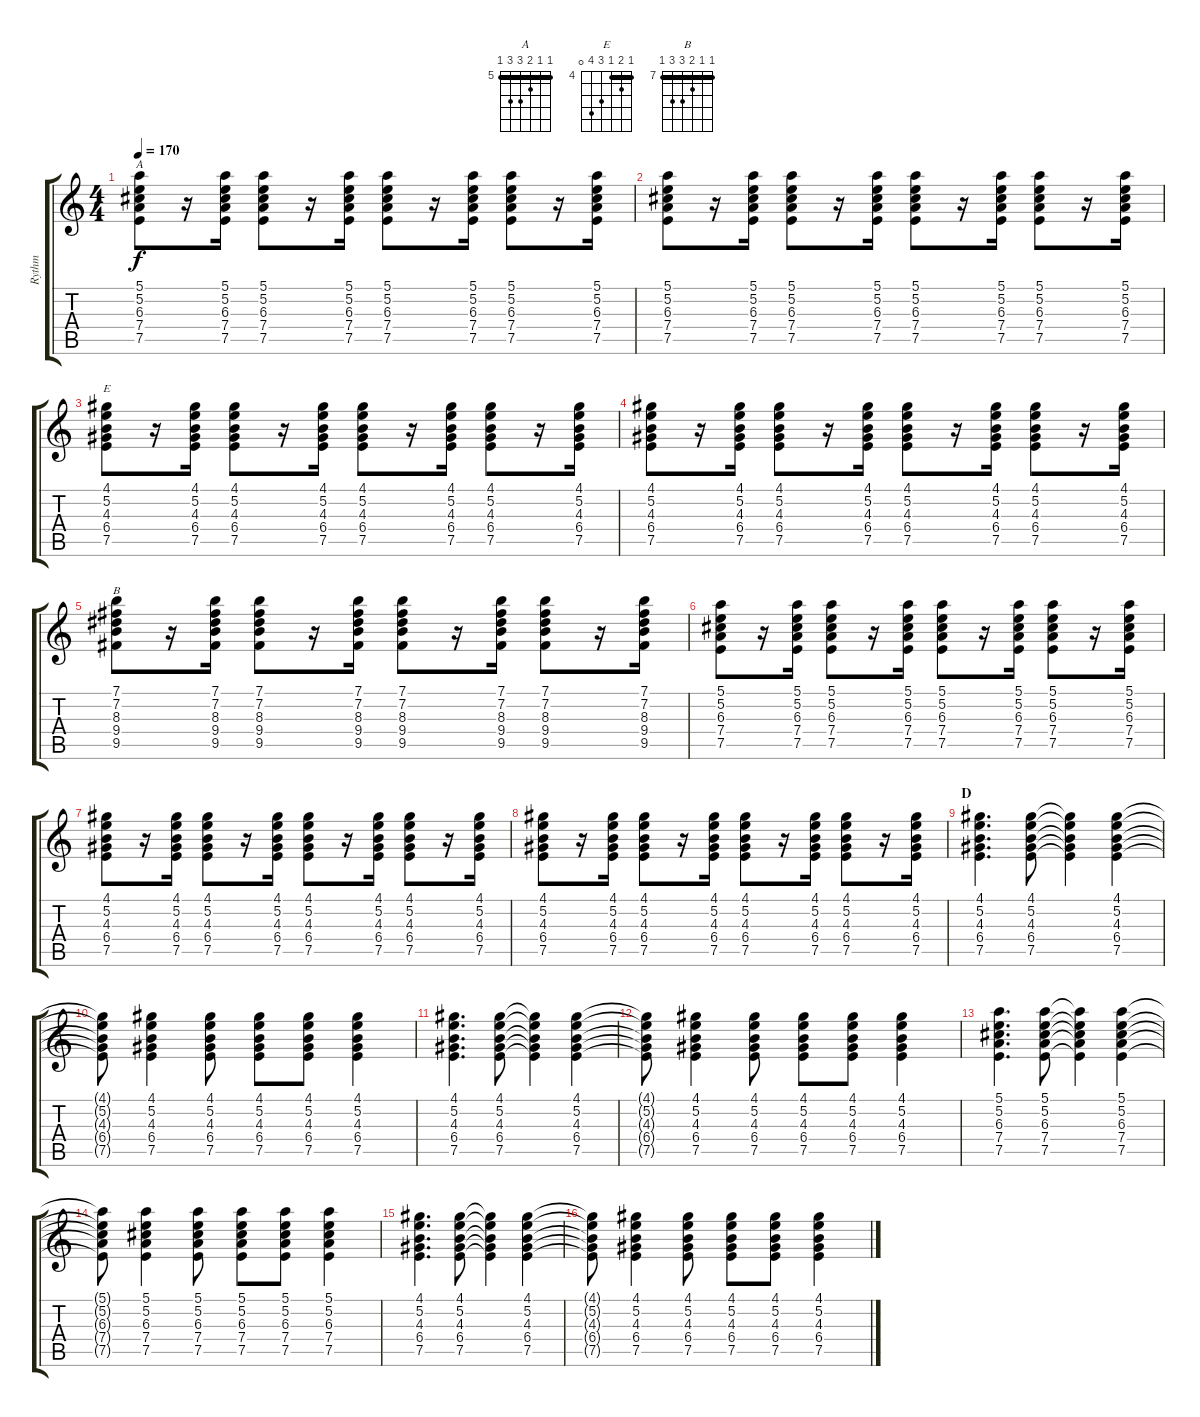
\track ("Rythm" "Rythm") {instrument acousticguitarsteel}
\staff {score tabs}
\tuning (E4 B3 G3 D3 A2 E2) {hide}
\chord ("A" 5 5 6 7 7 5) {firstfret 5 barre 5}
\chord ("E" 4 5 4 6 7 0) {firstfret 4 barre 4}
\chord ("B" 7 7 8 9 9 7) {firstfret 7 barre 7}
\ts (4 4)
\tempo 170
\clef g2
\ks c
(5.1 5.2 6.3 7.4 7.5).8{ch "A" dy f} r.16 (5.1 5.2 6.3 7.4 7.5).16 (5.1 5.2 6.3 7.4 7.5).8 r.16 (5.1 5.2 6.3 7.4 7.5).16 (5.1 5.2 6.3 7.4 7.5).8 r.16 (5.1 5.2 6.3 7.4 7.5).16 (5.1 5.2 6.3 7.4 7.5).8 r.16 (5.1 5.2 6.3 7.4 7.5).16 |
(5.1 5.2 6.3 7.4 7.5).8 r.16 (5.1 5.2 6.3 7.4 7.5).16 (5.1 5.2 6.3 7.4 7.5).8 r.16 (5.1 5.2 6.3 7.4 7.5).16 (5.1 5.2 6.3 7.4 7.5).8 r.16 (5.1 5.2 6.3 7.4 7.5).16 (5.1 5.2 6.3 7.4 7.5).8 r.16 (5.1 5.2 6.3 7.4 7.5).16 |
(4.1 5.2 4.3 6.4 7.5).8{ch "E"} r.16 (4.1 5.2 4.3 6.4 7.5).16 (4.1 5.2 4.3 6.4 7.5).8 r.16 (4.1 5.2 4.3 6.4 7.5).16 (4.1 5.2 4.3 6.4 7.5).8 r.16 (4.1 5.2 4.3 6.4 7.5).16 (4.1 5.2 4.3 6.4 7.5).8 r.16 (4.1 5.2 4.3 6.4 7.5).16 |
(4.1 5.2 4.3 6.4 7.5).8 r.16 (4.1 5.2 4.3 6.4 7.5).16 (4.1 5.2 4.3 6.4 7.5).8 r.16 (4.1 5.2 4.3 6.4 7.5).16 (4.1 5.2 4.3 6.4 7.5).8 r.16 (4.1 5.2 4.3 6.4 7.5).16 (4.1 5.2 4.3 6.4 7.5).8 r.16 (4.1 5.2 4.3 6.4 7.5).16 |
(7.1 7.2 8.3 9.4 9.5).8{ch "B"} r.16 (7.1 7.2 8.3 9.4 9.5).16 (7.1 7.2 8.3 9.4 9.5).8 r.16 (7.1 7.2 8.3 9.4 9.5).16 (7.1 7.2 8.3 9.4 9.5).8 r.16 (7.1 7.2 8.3 9.4 9.5).16 (7.1 7.2 8.3 9.4 9.5).8 r.16 (7.1 7.2 8.3 9.4 9.5).16 |
(5.1 5.2 6.3 7.4 7.5).8 r.16 (5.1 5.2 6.3 7.4 7.5).16 (5.1 5.2 6.3 7.4 7.5).8 r.16 (5.1 5.2 6.3 7.4 7.5).16 (5.1 5.2 6.3 7.4 7.5).8 r.16 (5.1 5.2 6.3 7.4 7.5).16 (5.1 5.2 6.3 7.4 7.5).8 r.16 (5.1 5.2 6.3 7.4 7.5).16 |
(4.1 5.2 4.3 6.4 7.5).8 r.16 (4.1 5.2 4.3 6.4 7.5).16 (4.1 5.2 4.3 6.4 7.5).8 r.16 (4.1 5.2 4.3 6.4 7.5).16 (4.1 5.2 4.3 6.4 7.5).8 r.16 (4.1 5.2 4.3 6.4 7.5).16 (4.1 5.2 4.3 6.4 7.5).8 r.16 (4.1 5.2 4.3 6.4 7.5).16 |
(4.1 5.2 4.3 6.4 7.5).8 r.16 (4.1 5.2 4.3 6.4 7.5).16 (4.1 5.2 4.3 6.4 7.5).8 r.16 (4.1 5.2 4.3 6.4 7.5).16 (4.1 5.2 4.3 6.4 7.5).8 r.16 (4.1 5.2 4.3 6.4 7.5).16 (4.1 5.2 4.3 6.4 7.5).8 r.16 (4.1 5.2 4.3 6.4 7.5).16 |
\section ("" "D")
(4.1 5.2 4.3 6.4 7.5).4{d} (4.1 5.2 4.3 6.4 7.5).8 (4.1{t} 5.2{t} 4.3{t} 6.4{t} 7.5{t}).4 (4.1 5.2 4.3 6.4 7.5).4 |
(4.1{t} 5.2{t} 4.3{t} 6.4{t} 7.5{t}).8 (4.1 5.2 4.3 6.4 7.5).4 (4.1 5.2 4.3 6.4 7.5).8 (4.1 5.2 4.3 6.4 7.5).8 (4.1 5.2 4.3 6.4 7.5).8 (4.1 5.2 4.3 6.4 7.5).4 |
(4.1 5.2 4.3 6.4 7.5).4{d} (4.1 5.2 4.3 6.4 7.5).8 (4.1{t} 5.2{t} 4.3{t} 6.4{t} 7.5{t}).4 (4.1 5.2 4.3 6.4 7.5).4 |
(4.1{t} 5.2{t} 4.3{t} 6.4{t} 7.5{t}).8 (4.1 5.2 4.3 6.4 7.5).4 (4.1 5.2 4.3 6.4 7.5).8 (4.1 5.2 4.3 6.4 7.5).8 (4.1 5.2 4.3 6.4 7.5).8 (4.1 5.2 4.3 6.4 7.5).4 |
(5.1 5.2 6.3 7.4 7.5).4{d} (5.1 5.2 6.3 7.4 7.5).8 (5.1{t} 5.2{t} 6.3{t} 7.4{t} 7.5{t}).4 (5.1 5.2 6.3 7.4 7.5).4 |
(5.1{t} 5.2{t} 6.3{t} 7.4{t} 7.5{t}).8 (5.1 5.2 6.3 7.4 7.5).4 (5.1 5.2 6.3 7.4 7.5).8 (5.1 5.2 6.3 7.4 7.5).8 (5.1 5.2 6.3 7.4 7.5).8 (5.1 5.2 6.3 7.4 7.5).4 |
(4.1 5.2 4.3 6.4 7.5).4{d} (4.1 5.2 4.3 6.4 7.5).8 (4.1{t} 5.2{t} 4.3{t} 6.4{t} 7.5{t}).4 (4.1 5.2 4.3 6.4 7.5).4 |
(4.1{t} 5.2{t} 4.3{t} 6.4{t} 7.5{t}).8 (4.1 5.2 4.3 6.4 7.5).4 (4.1 5.2 4.3 6.4 7.5).8 (4.1 5.2 4.3 6.4 7.5).8 (4.1 5.2 4.3 6.4 7.5).8 (4.1 5.2 4.3 6.4 7.5).4
